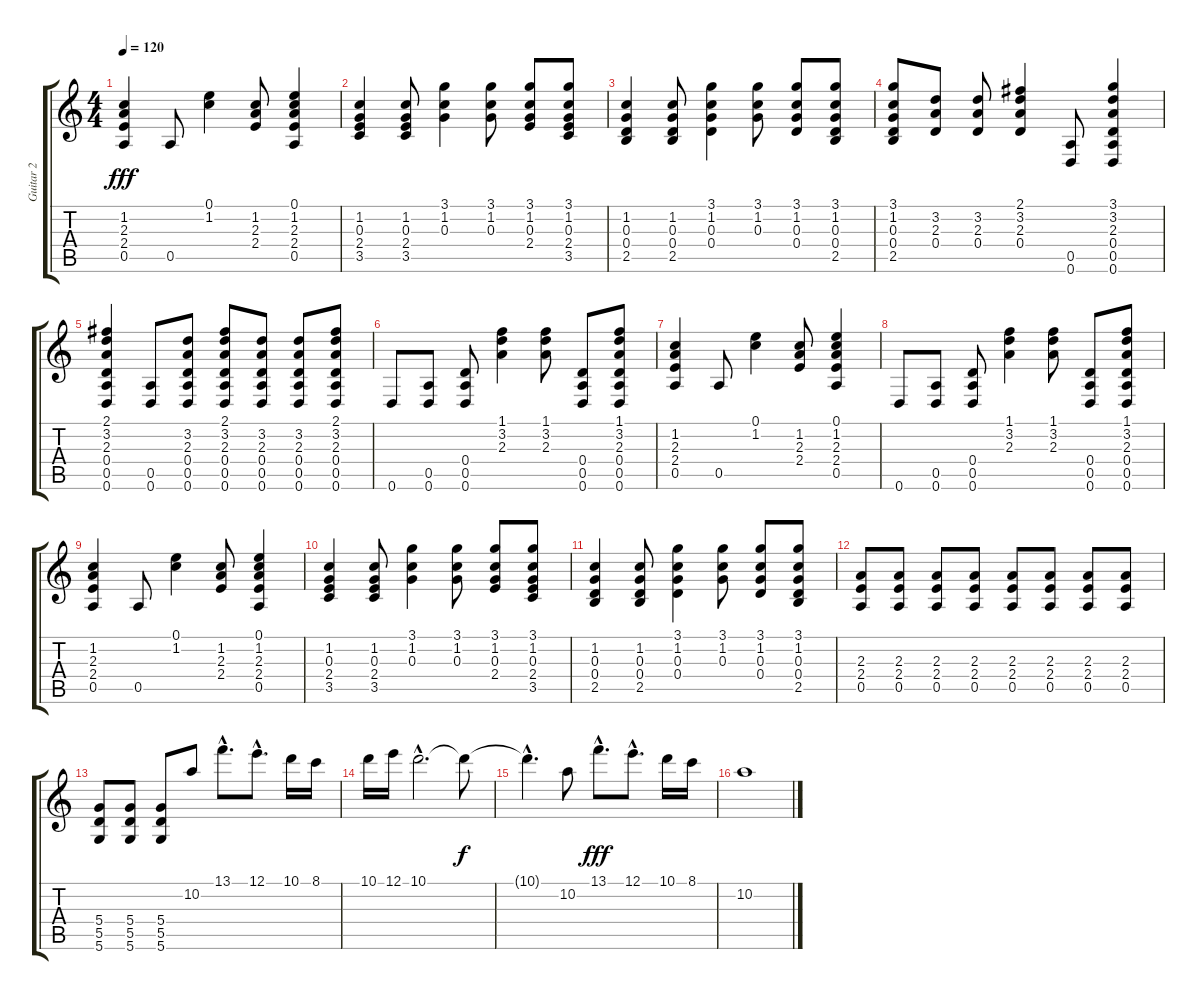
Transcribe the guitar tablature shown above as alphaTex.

\track ("Guitar 2" "Guitar 2") {instrument distortionguitar}
\staff {score tabs}
\tuning (E4 B3 G3 D3 A2 D2) {hide}
\ts (4 4)
\tempo 120
\clef g2
\ks c
(1.2 2.3 2.4 0.5).4{dy fff} 0.5.8 (0.1 1.2).4 (1.2 2.3 2.4).8 (0.1 1.2 2.3 2.4 0.5).4 |
(1.2 0.3 2.4 3.5).4 (1.2 0.3 2.4 3.5).8 (3.1 1.2 0.3).4 (3.1 1.2 0.3).8 (3.1 1.2 0.3 2.4).8 (3.1 1.2 0.3 2.4 3.5).8 |
(1.2 0.3 0.4 2.5).4 (1.2 0.3 0.4 2.5).8 (3.1 1.2 0.3 0.4).4 (3.1 1.2 0.3).8 (3.1 1.2 0.3 0.4).8 (3.1 1.2 0.3 0.4 2.5).8 |
(3.1 1.2 0.3 0.4 2.5).8 (3.2 2.3 0.4).8 (3.2 2.3 0.4).8 (2.1 3.2 2.3 0.4).4 (0.5 0.6).8 (3.1 3.2 2.3 0.4 0.5 0.6).4 |
(2.1 3.2 2.3 0.4 0.5 0.6).4 (0.5 0.6).8 (3.2 2.3 0.4 0.5 0.6).8 (2.1 3.2 2.3 0.4 0.5 0.6).8 (3.2 2.3 0.4 0.5 0.6).8 (3.2 2.3 0.4 0.5 0.6).8 (2.1 3.2 2.3 0.4 0.5 0.6).8 |
0.6.8 (0.5 0.6).8 (0.4 0.5 0.6).8 (1.1 3.2 2.3).4 (1.1 3.2 2.3).8 (0.4 0.5 0.6).8 (1.1 3.2 2.3 0.4 0.5 0.6).8 |
(1.2 2.3 2.4 0.5).4 0.5.8 (0.1 1.2).4 (1.2 2.3 2.4).8 (0.1 1.2 2.3 2.4 0.5).4 |
0.6.8 (0.5 0.6).8 (0.4 0.5 0.6).8 (1.1 3.2 2.3).4 (1.1 3.2 2.3).8 (0.4 0.5 0.6).8 (1.1 3.2 2.3 0.4 0.5 0.6).8 |
(1.2 2.3 2.4 0.5).4 0.5.8 (0.1 1.2).4 (1.2 2.3 2.4).8 (0.1 1.2 2.3 2.4 0.5).4 |
(1.2 0.3 2.4 3.5).4 (1.2 0.3 2.4 3.5).8 (3.1 1.2 0.3).4 (3.1 1.2 0.3).8 (3.1 1.2 0.3 2.4).8 (3.1 1.2 0.3 2.4 3.5).8 |
(1.2 0.3 0.4 2.5).4 (1.2 0.3 0.4 2.5).8 (3.1 1.2 0.3 0.4).4 (3.1 1.2 0.3).8 (3.1 1.2 0.3 0.4).8 (3.1 1.2 0.3 0.4 2.5).8 |
(2.3 2.4 0.5).8 (2.3 2.4 0.5).8 (2.3 2.4 0.5).8 (2.3 2.4 0.5).8 (2.3 2.4 0.5).8 (2.3 2.4 0.5).8 (2.3 2.4 0.5).8 (2.3 2.4 0.5).8 |
(5.4 5.5 5.6).8 (5.4 5.5 5.6).8 (5.4 5.5 5.6).8 10.2.8{volume 14 instrument overdrivenguitar} 13.1{hac}.8{d} 12.1{hac}.8{d} 10.1.16 8.1.16 |
10.1.16 12.1.16 10.1{hac}.2{d} 10.1{t}.8{dy f} |
10.1{hac t}.4{d} 10.2.8 13.1{hac}.8{d dy fff} 12.1{hac}.8{d} 10.1.16 8.1.16 |
10.2.1
